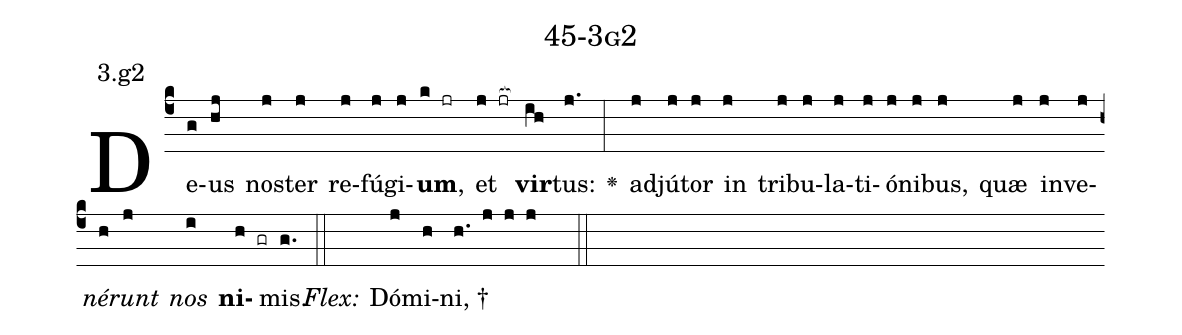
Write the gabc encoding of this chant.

name: 45-3g2;
annotation: 3.g2;
%%
(c4)De(g)us(hj) nos(j)ter(j) re(j)fú(j)gi(j)<b>um</b>,(k jr) et(j jr[ocb:1{]) <b>vir</b>(ih[ocb:0}])tus:(j.) <v>\greheightstar</v>(:) ad(j)jú(j)tor(j) in(j) tri(j)bu(j)la(j)ti(j)ó(j)ni(j)bus,(j) quæ(j) in(j)ve(j)<i>né</i>(h)<i>runt</i>(j) <i>nos</i>(i) <b>ni</b>(h gr)mis.(g.) (::)
<i>Flex:</i>()  Dó(j)mi(h)ni, †(h. j j j  ::)

%E(j) u(h) o(j) u(i) a(h) e.(g.) (::)
